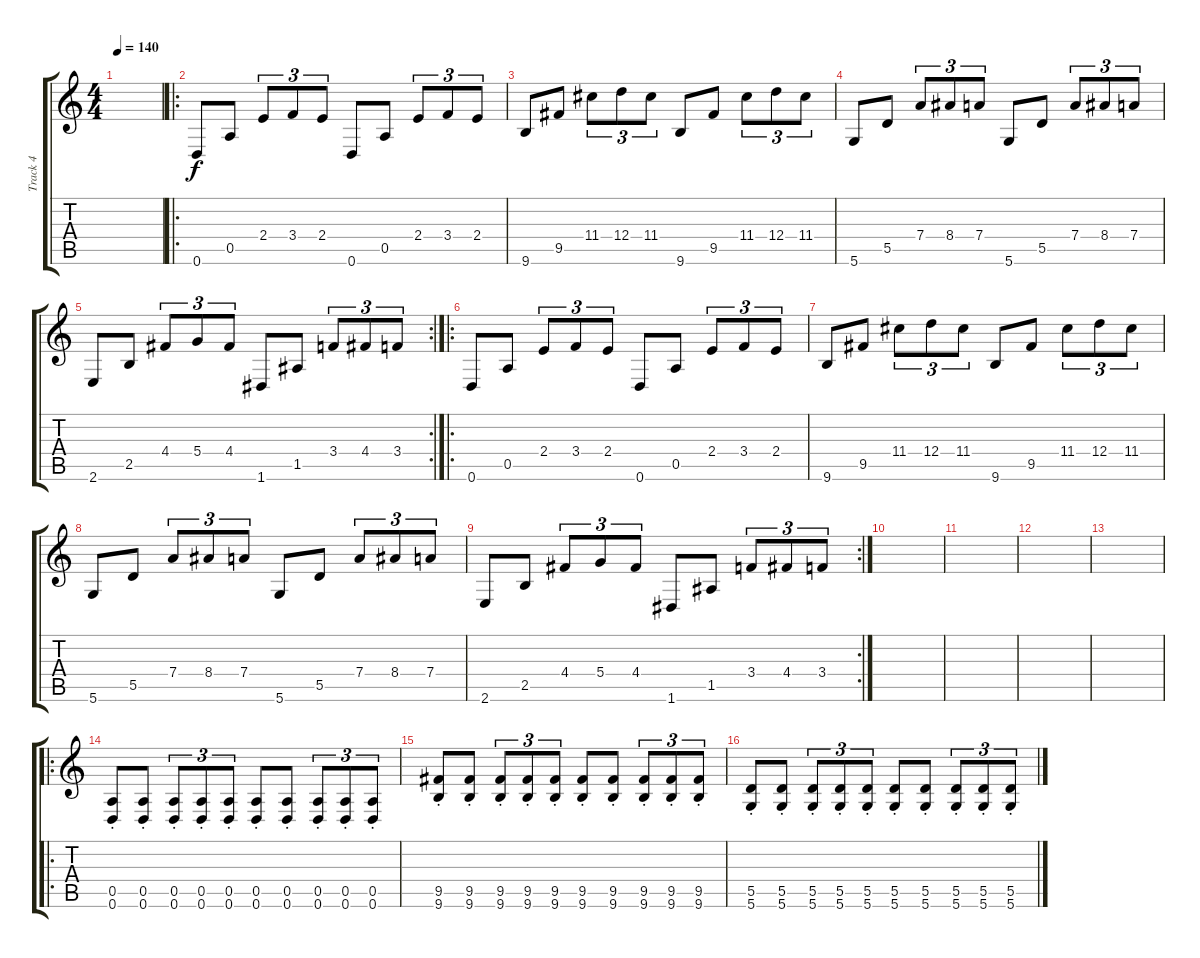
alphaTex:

\track ("Track 4" "Track 4") {instrument acousticguitarsteel}
\staff {score tabs}
\tuning (E4 B3 G3 D3 A2 D2) {hide}
\ts (4 4)
\tempo 140
\clef g2
\ks c
|
\ro
0.6.8 0.5.8 2.4.8{tu (3 2)} 3.4.8{tu (3 2)} 2.4.8{tu (3 2)} 0.6.8 0.5.8 2.4.8{tu (3 2)} 3.4.8{tu (3 2)} 2.4.8{tu (3 2)} |
9.6.8 9.5.8 11.4.8{tu (3 2)} 12.4.8{tu (3 2)} 11.4.8{tu (3 2)} 9.6.8 9.5.8 11.4.8{tu (3 2)} 12.4.8{tu (3 2)} 11.4.8{tu (3 2)} |
5.6.8 5.5.8 7.4.8{tu (3 2)} 8.4.8{tu (3 2)} 7.4.8{tu (3 2)} 5.6.8 5.5.8 7.4.8{tu (3 2)} 8.4.8{tu (3 2)} 7.4.8{tu (3 2)} |
\rc 2
2.6.8 2.5.8 4.4.8{tu (3 2)} 5.4.8{tu (3 2)} 4.4.8{tu (3 2)} 1.6.8 1.5.8 3.4.8{tu (3 2)} 4.4.8{tu (3 2)} 3.4.8{tu (3 2)} |
\ro
0.6.8 0.5.8 2.4.8{tu (3 2)} 3.4.8{tu (3 2)} 2.4.8{tu (3 2)} 0.6.8 0.5.8 2.4.8{tu (3 2)} 3.4.8{tu (3 2)} 2.4.8{tu (3 2)} |
9.6.8 9.5.8 11.4.8{tu (3 2)} 12.4.8{tu (3 2)} 11.4.8{tu (3 2)} 9.6.8 9.5.8 11.4.8{tu (3 2)} 12.4.8{tu (3 2)} 11.4.8{tu (3 2)} |
5.6.8 5.5.8 7.4.8{tu (3 2)} 8.4.8{tu (3 2)} 7.4.8{tu (3 2)} 5.6.8 5.5.8 7.4.8{tu (3 2)} 8.4.8{tu (3 2)} 7.4.8{tu (3 2)} |
\rc 2
2.6.8 2.5.8 4.4.8{tu (3 2)} 5.4.8{tu (3 2)} 4.4.8{tu (3 2)} 1.6.8 1.5.8 3.4.8{tu (3 2)} 4.4.8{tu (3 2)} 3.4.8{tu (3 2)} |
|
|
|
|
\ro
(0.5{st} 0.6{st}).8{instrument distortionguitar} (0.5{st} 0.6{st}).8 (0.5{st} 0.6{st}).8{tu (3 2)} (0.5{st} 0.6{st}).8{tu (3 2)} (0.5{st} 0.6{st}).8{tu (3 2)} (0.5{st} 0.6{st}).8 (0.5{st} 0.6{st}).8 (0.5{st} 0.6{st}).8{tu (3 2)} (0.5{st} 0.6{st}).8{tu (3 2)} (0.5{st} 0.6{st}).8{tu (3 2)} |
(9.5{st} 9.6{st}).8 (9.5{st} 9.6{st}).8 (9.5{st} 9.6{st}).8{tu (3 2)} (9.5{st} 9.6{st}).8{tu (3 2)} (9.5{st} 9.6{st}).8{tu (3 2)} (9.5{st} 9.6{st}).8 (9.5{st} 9.6{st}).8 (9.5{st} 9.6{st}).8{tu (3 2)} (9.5{st} 9.6{st}).8{tu (3 2)} (9.5{st} 9.6{st}).8{tu (3 2)} |
(5.5{st} 5.6{st}).8 (5.5{st} 5.6{st}).8 (5.5{st} 5.6{st}).8{tu (3 2)} (5.5{st} 5.6{st}).8{tu (3 2)} (5.5{st} 5.6{st}).8{tu (3 2)} (5.5{st} 5.6{st}).8 (5.5{st} 5.6{st}).8 (5.5{st} 5.6{st}).8{tu (3 2)} (5.5{st} 5.6{st}).8{tu (3 2)} (5.5{st} 5.6{st}).8{tu (3 2)}
